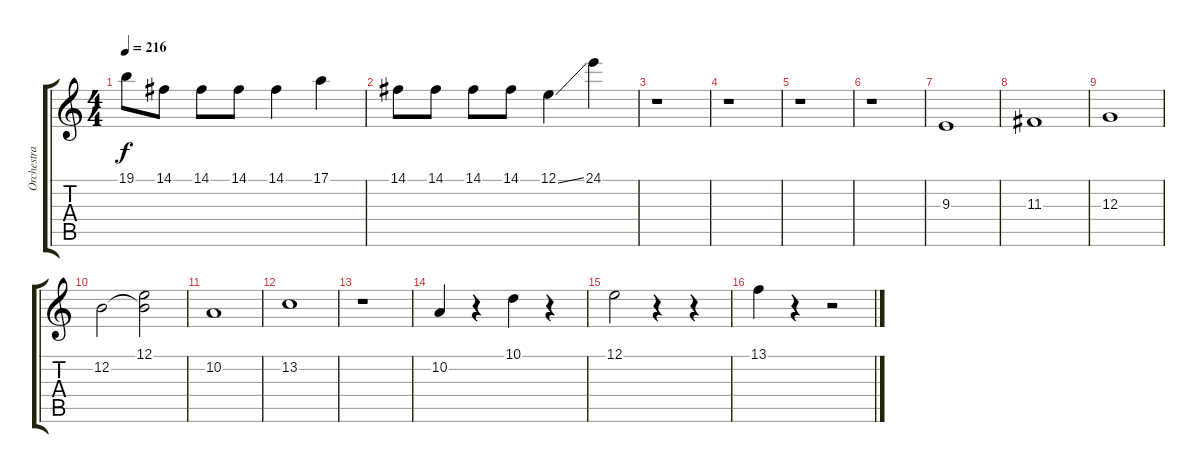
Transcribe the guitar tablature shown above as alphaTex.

\track ("Orchestra" "Orchestra") {instrument stringensemble1}
\staff {score tabs}
\tuning (E4 B3 G3 D3 A2 E2) {hide}
\ts (4 4)
\tempo 216
\clef g2
\ks c
19.1.8{dy f} 14.1.8 14.1.8 14.1.8 14.1.4 17.1.4 |
14.1.8 14.1.8 14.1.8 14.1.8 12.1{ss}.4 24.1.4 |
r.1 |
r.1 |
r.1 |
r.1 |
9.3.1 |
11.3.1 |
12.3.1 |
12.2.2 (12.1 12.2{t}).2 |
10.2.1 |
13.2.1 |
r.1 |
10.2.4 r.4 10.1.4 r.4 |
12.1.2 r.4 r.4 |
13.1.4 r.4 r.2
